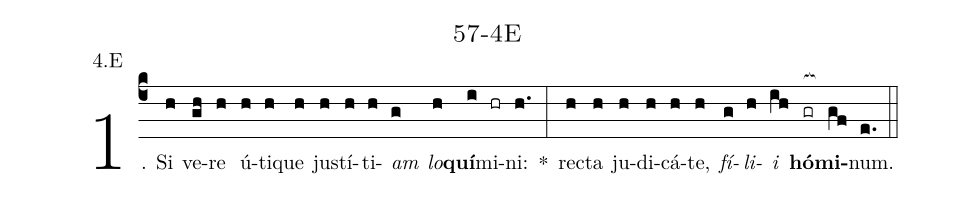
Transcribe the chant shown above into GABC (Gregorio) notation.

name: 57-4E;
annotation: 4.E;
%%
(c4)1. Si(h) ve(gh)re(h) ú(h)ti(h)que(h) jus(h)tí(h)ti(h)<i>am</i>(g) <i>lo</i>(h)<b>quí</b>(i)mi(hr)ni:(h.) *(:) rec(h)ta(h) ju(h)di(h)cá(h)te,(h) <i>fí</i>(g)<i>li</i>(h)<i>i</i>(ih) <b>hó</b>(gr[ocb:1{])<b>mi</b>(gf[ocb:0}])num.(e.) (::)
